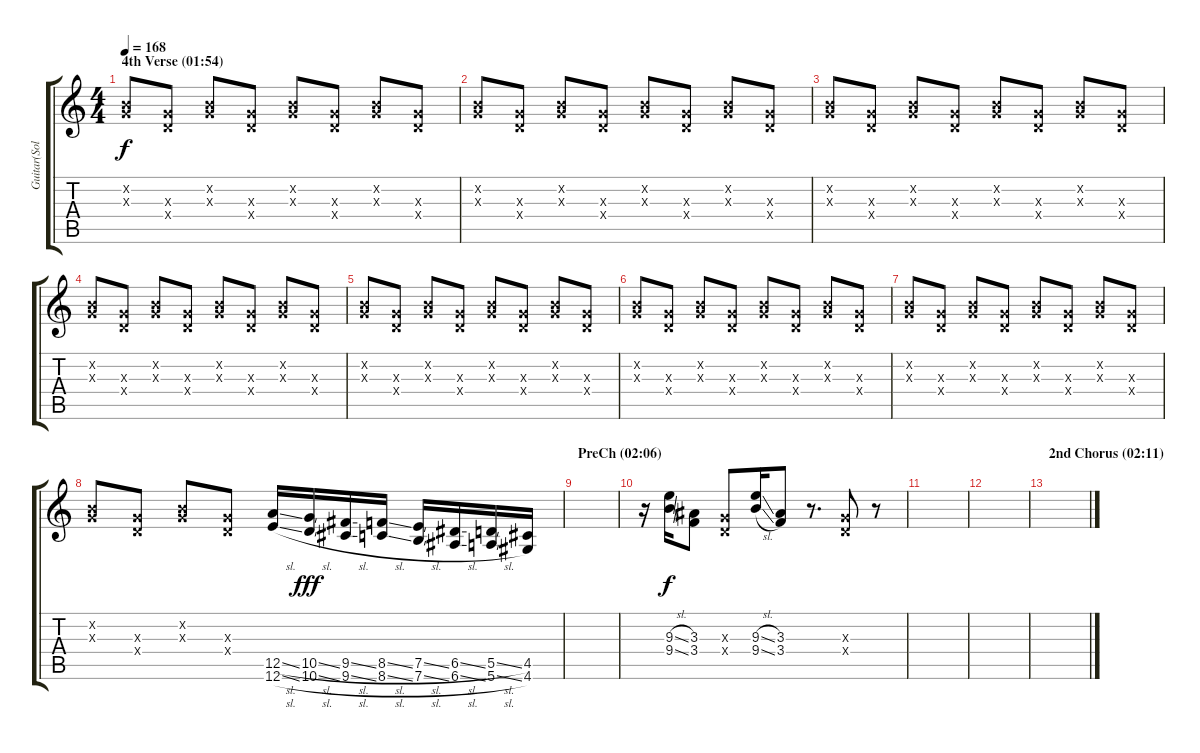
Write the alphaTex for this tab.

\track ("Guitar(Solo) (Slash)" "Guitar(Sol") {instrument distortionguitar}
\staff {score tabs}
\tuning (E4 B3 G3 D3 A2 E2) {hide}
\ts (4 4)
\section ("" "4th Verse (01:54)")
\tempo 168
\clef g2
\ks c
(0.2{x} 0.3{x}).8{dy f volume 16} (0.3{x} 0.4{x}).8 (0.2{x} 0.3{x}).8 (0.3{x} 0.4{x}).8 (0.2{x} 0.3{x}).8 (0.3{x} 0.4{x}).8 (0.2{x} 0.3{x}).8 (0.3{x} 0.4{x}).8 |
(0.2{x} 0.3{x}).8 (0.3{x} 0.4{x}).8 (0.2{x} 0.3{x}).8 (0.3{x} 0.4{x}).8 (0.2{x} 0.3{x}).8 (0.3{x} 0.4{x}).8 (0.2{x} 0.3{x}).8 (0.3{x} 0.4{x}).8 |
(0.2{x} 0.3{x}).8 (0.3{x} 0.4{x}).8 (0.2{x} 0.3{x}).8 (0.3{x} 0.4{x}).8 (0.2{x} 0.3{x}).8 (0.3{x} 0.4{x}).8 (0.2{x} 0.3{x}).8 (0.3{x} 0.4{x}).8 |
(0.2{x} 0.3{x}).8 (0.3{x} 0.4{x}).8 (0.2{x} 0.3{x}).8 (0.3{x} 0.4{x}).8 (0.2{x} 0.3{x}).8 (0.3{x} 0.4{x}).8 (0.2{x} 0.3{x}).8 (0.3{x} 0.4{x}).8 |
(0.2{x} 0.3{x}).8 (0.3{x} 0.4{x}).8 (0.2{x} 0.3{x}).8 (0.3{x} 0.4{x}).8 (0.2{x} 0.3{x}).8 (0.3{x} 0.4{x}).8 (0.2{x} 0.3{x}).8 (0.3{x} 0.4{x}).8 |
(0.2{x} 0.3{x}).8 (0.3{x} 0.4{x}).8 (0.2{x} 0.3{x}).8 (0.3{x} 0.4{x}).8 (0.2{x} 0.3{x}).8 (0.3{x} 0.4{x}).8 (0.2{x} 0.3{x}).8 (0.3{x} 0.4{x}).8 |
(0.2{x} 0.3{x}).8 (0.3{x} 0.4{x}).8 (0.2{x} 0.3{x}).8 (0.3{x} 0.4{x}).8 (0.2{x} 0.3{x}).8 (0.3{x} 0.4{x}).8 (0.2{x} 0.3{x}).8 (0.3{x} 0.4{x}).8 |
(0.2{x} 0.3{x}).8 (0.3{x} 0.4{x}).8 (0.2{x} 0.3{x}).8 (0.3{x} 0.4{x}).8 (12.5{sl} 12.6{sl}).16{balance 1 instrument guitarfretnoise} (10.5{sl} 10.6{sl}).16{dy fff} (9.5{sl} 9.6{sl}).16 (8.5{sl} 8.6{sl}).16 (7.5{sl} 7.6{sl}).16 (6.5{sl} 6.6{sl}).16 (5.5{sl} 5.6{sl}).16 (4.5 4.6).16 |
\section ("" "PreCh (02:06)")
|
r.16 (9.3{sl} 9.4{sl}).16{dy f} (3.3 3.4).8 (0.3{x} 0.4{x}).8 (9.3{sl} 9.4{sl}).16 (3.3 3.4).8 r.8{d} (0.3{x} 0.4{x}).8 r.8 |
|
|
\section ("" "2nd Chorus (02:11)")
